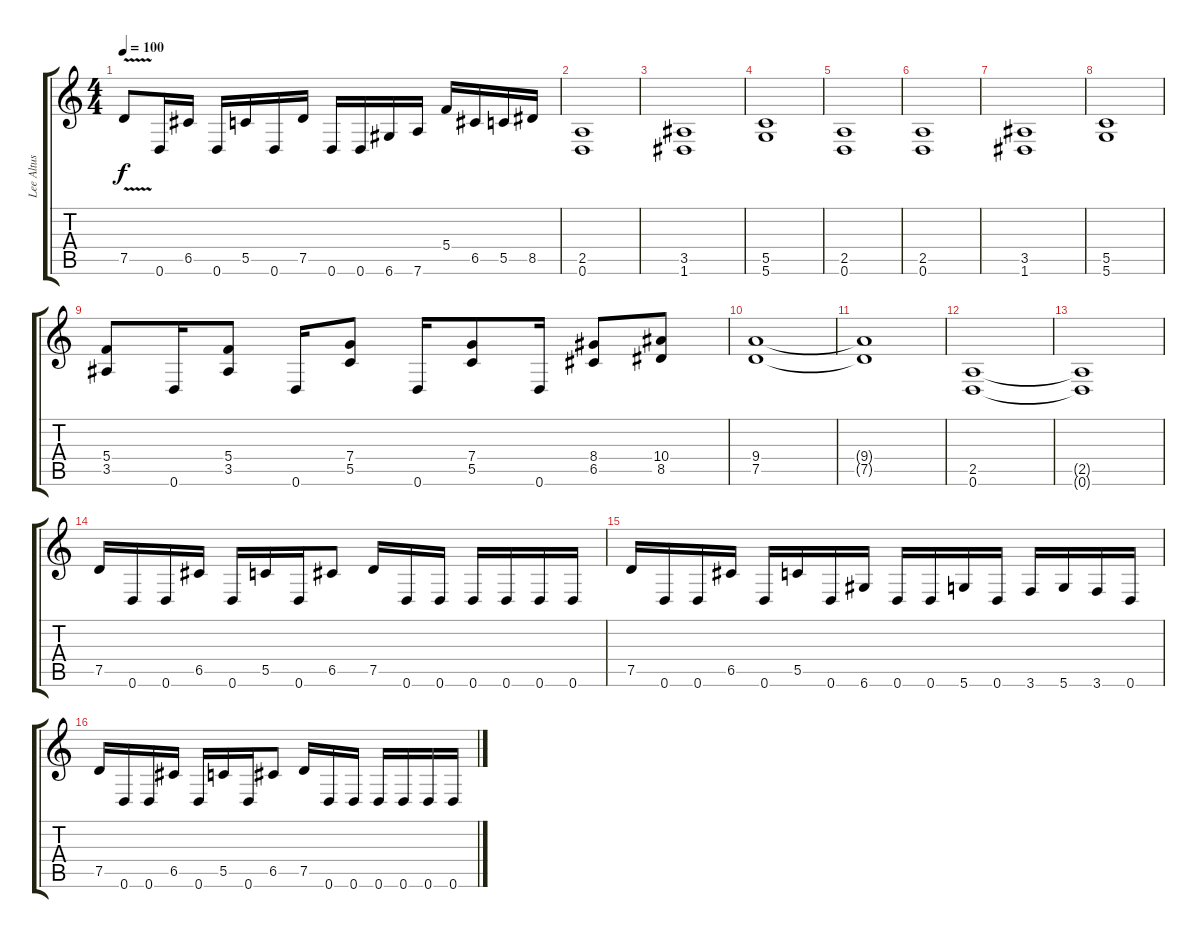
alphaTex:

\track ("Lee Altus" "Lee Altus") {instrument distortionguitar}
\staff {score tabs}
\tuning (D4 A3 F3 C3 G2 D2) {hide}
\ts (4 4)
\tempo 100
\clef g2
\ks c
7.5{v}.8{dy f} 0.6.16 6.5.16 0.6.16 5.5.16 0.6.16 7.5.16 0.6.16 0.6.16 6.6.16 7.6.16 5.4.16 6.5.16 5.5.16 8.5.16 |
(2.5 0.6).1 |
(3.5 1.6).1 |
(5.5 5.6).1 |
(2.5 0.6).1 |
(2.5 0.6).1 |
(3.5 1.6).1 |
(5.5 5.6).1 |
(5.4 3.5).8 0.6.16 (5.4 3.5).8 0.6.16 (7.4 5.5).8 0.6.16 (7.4 5.5).8 0.6.16 (8.4 6.5).8 (10.4 8.5).8 |
(9.4 7.5).1 |
(9.4{t} 7.5{t}).1 |
(2.5 0.6).1 |
(2.5{t} 0.6{t}).1 |
7.5.16 0.6.16 0.6.16 6.5.16 0.6.16 5.5.16 0.6.16 6.5.8 7.5.16 0.6.16 0.6.16 0.6.16 0.6.16 0.6.16 0.6.16 |
7.5.16 0.6.16 0.6.16 6.5.16 0.6.16 5.5.16 0.6.16 6.6.16 0.6.16 0.6.16 5.6.16 0.6.16 3.6.16 5.6.16 3.6.16 0.6.16 |
7.5.16 0.6.16 0.6.16 6.5.16 0.6.16 5.5.16 0.6.16 6.5.8 7.5.16 0.6.16 0.6.16 0.6.16 0.6.16 0.6.16 0.6.16
